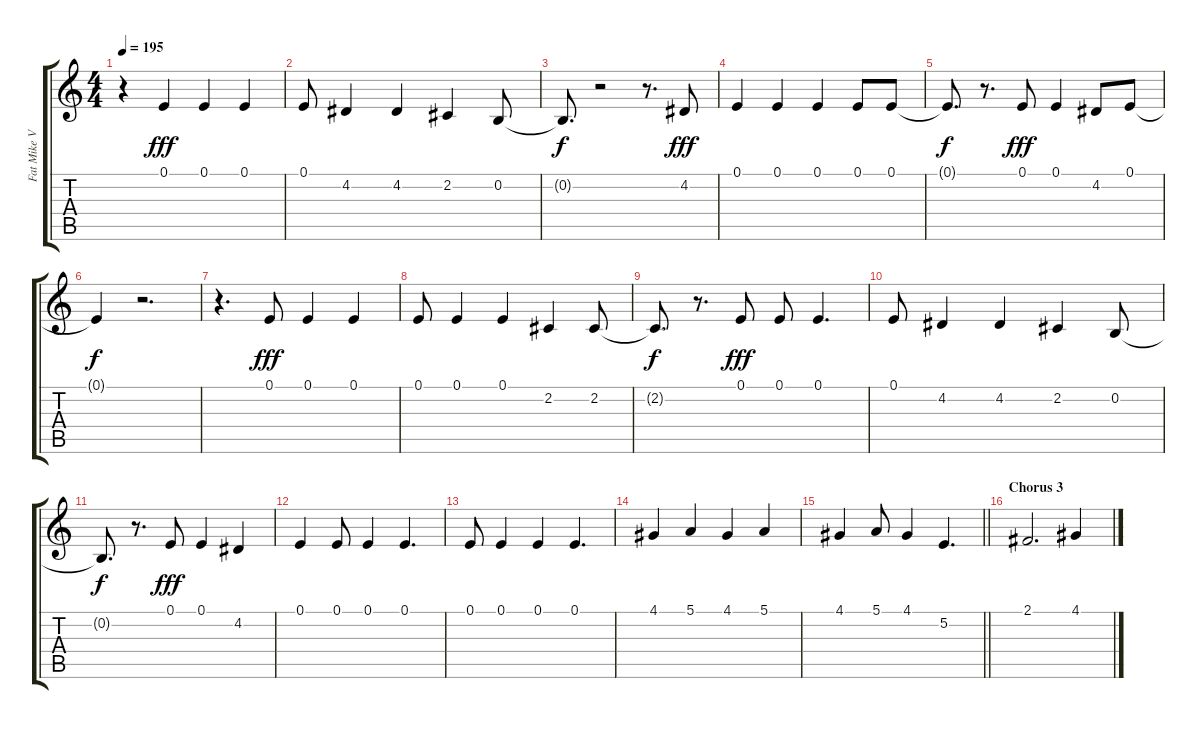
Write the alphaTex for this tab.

\track ("Fat Mike Vocals" "Fat Mike V") {instrument lead1square}
\staff {score tabs}
\tuning (E4 B3 G3 D3 A2 E2) {hide}
\ts (4 4)
\tempo 195
\clef g2
\ks c
r.4{dy f} 0.1.4{dy fff} 0.1.4 0.1.4 |
0.1.8 4.2.4 4.2.4 2.2.4 0.2.8 |
0.2{t}.8{d dy f} r.2 r.8{d} 4.2.8{dy fff} |
0.1.4 0.1.4 0.1.4 0.1.8 0.1.8 |
0.1{t}.8{d dy f} r.8{d} 0.1.8{dy fff} 0.1.4 4.2.8 0.1.8 |
0.1{t}.4{dy f} r.2{d} |
r.4{d} 0.1.8{dy fff} 0.1.4 0.1.4 |
0.1.8 0.1.4 0.1.4 2.2.4 2.2.8 |
2.2{t}.8{d dy f} r.8{d} 0.1.8{dy fff} 0.1.8 0.1.4{d} |
0.1.8 4.2.4 4.2.4 2.2.4 0.2.8 |
0.2{t}.8{d dy f} r.8{d} 0.1.8{dy fff} 0.1.4 4.2.4 |
0.1.4 0.1.8 0.1.4 0.1.4{d} |
0.1.8 0.1.4 0.1.4 0.1.4{d} |
4.1.4 5.1.4 4.1.4 5.1.4 |
\barLineRight lightlight
4.1.4 5.1.8 4.1.4 5.2.4{d} |
\section ("" "Chorus 3")
2.1.2{d} 4.1.4
